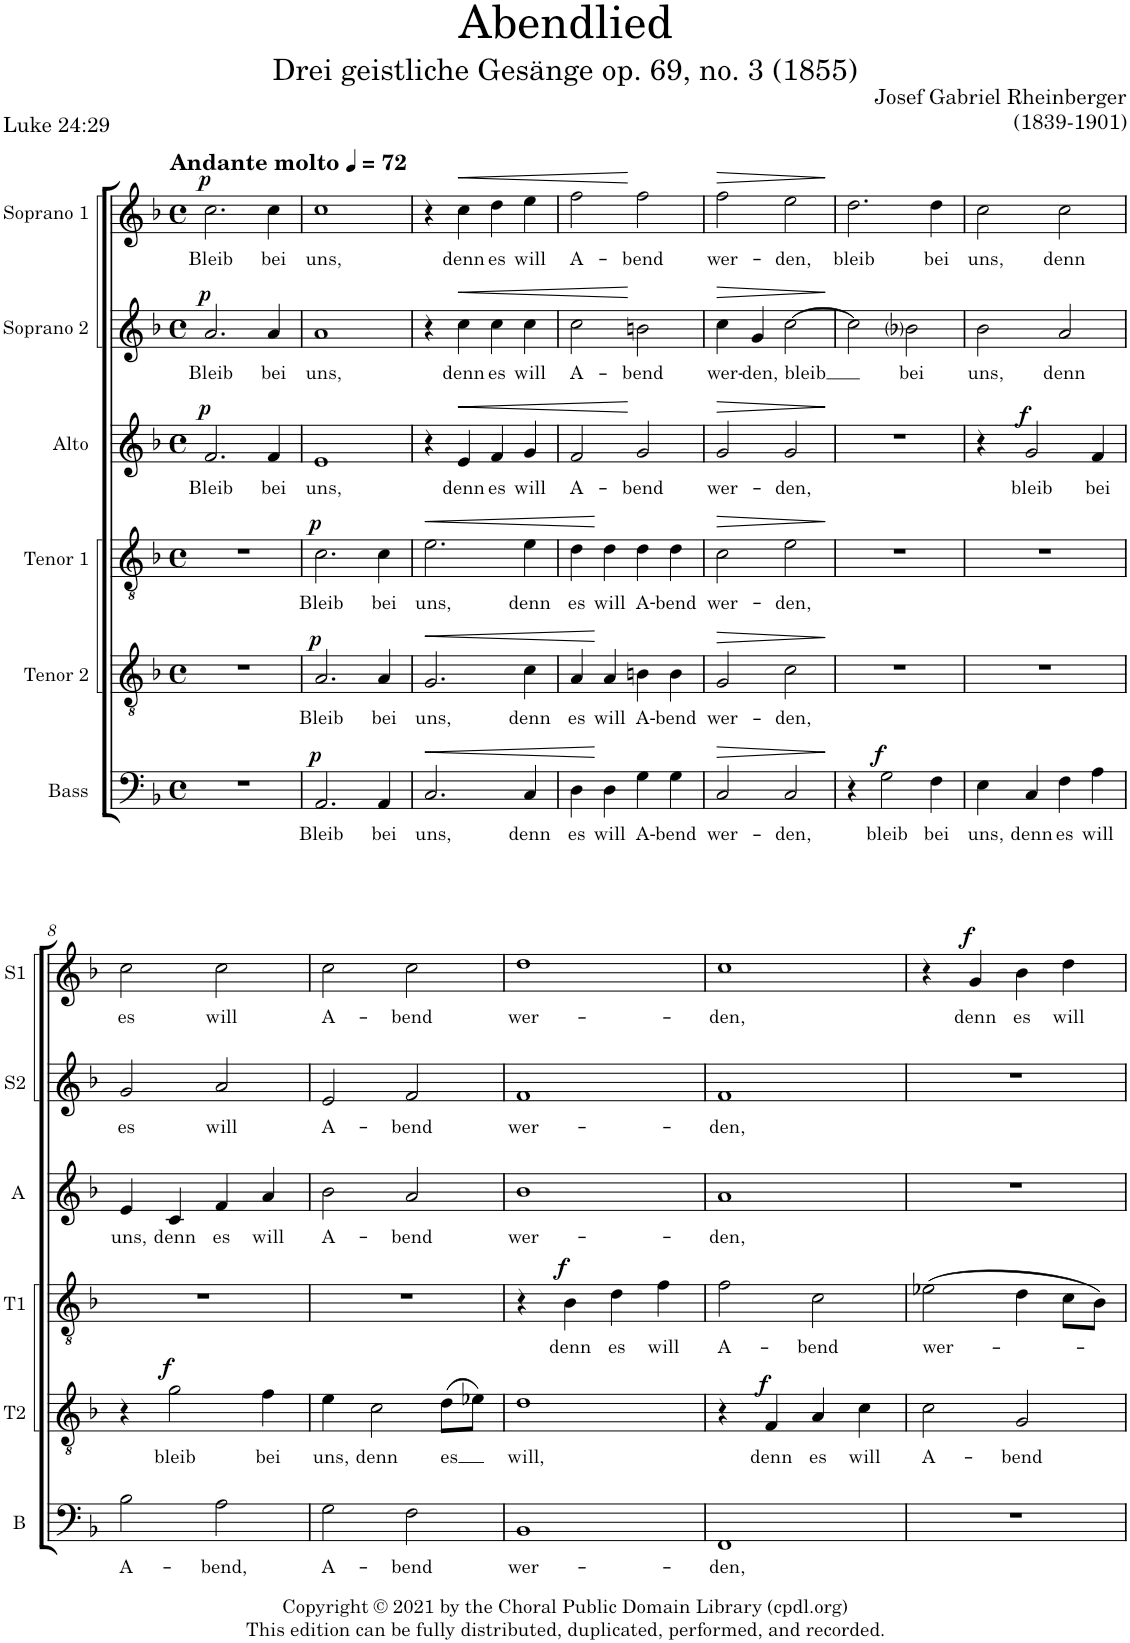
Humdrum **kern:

**kern	**text	**dynam	**kern	**text	**dynam	**kern	**text	**dynam	**kern	**text	**dynam	**kern	**text	**dynam	**kern	**text	**dynam
*part6	*part6	*part6	*part5	*part5	*part5	*part4	*part4	*part4	*part3	*part3	*part3	*part2	*part2	*part2	*part1	*part1	*part1
*staff6	*staff6	*staff6	*staff5	*staff5	*staff5	*staff4	*staff4	*staff4	*staff3	*staff3	*staff3	*staff2	*staff2	*staff2	*staff1	*staff1	*staff1
*I"Bass	*	*	*I"Tenor 2	*	*	*I"Tenor 1	*	*	*I"Alto	*	*	*I"Soprano 2	*	*	*I"Soprano 1	*	*
*I'B	*	*	*I'T2	*	*	*I'T1	*	*	*I'A	*	*	*I'S2	*	*	*I'S1	*	*
*clefF4	*	*	*clefGv2	*	*	*clefGv2	*	*	*clefG2	*	*	*clefG2	*	*	*clefG2	*	*
*k[b-]	*	*	*k[b-]	*	*	*k[b-]	*	*	*k[b-]	*	*	*k[b-]	*	*	*k[b-]	*	*
*M4/4	*	*	*M4/4	*	*	*M4/4	*	*	*M4/4	*	*	*M4/4	*	*	*M4/4	*	*
*met(c)	*	*	*met(c)	*	*	*met(c)	*	*	*met(c)	*	*	*met(c)	*	*	*met(c)	*	*
*MM72	*	*	*MM72	*	*	*MM72	*	*	*MM72	*	*	*MM72	*	*	*MM72	*	*
=1	=1	=1	=1	=1	=1	=1	=1	=1	=1	=1	=1	=1	=1	=1	=1	=1	=1
!	!	!	!	!	!	!	!	!	!	!	!	!	!	!	!LO:TX:a:B:t=Andante molto	!	!
!	!	!	!	!	!	!	!	!	!	!LO:LY:b	!LO:DY:a	!	!LO:LY:b	!LO:DY:a	!	!LO:LY:b	!LO:DY:a
1r	.	.	1r	.	.	1r	.	.	2.f/	Bleib	p	2.a/	Bleib	p	2.cc\	Bleib	p
!	!	!	!	!	!	!	!	!	!	!LO:LY:b	!	!	!LO:LY:b	!	!	!LO:LY:b	!
.	.	.	.	.	.	.	.	.	4f/	bei	.	4a/	bei	.	4cc\	bei	.
=2	=2	=2	=2	=2	=2	=2	=2	=2	=2	=2	=2	=2	=2	=2	=2	=2	=2
!	!LO:LY:b	!LO:DY:a	!	!LO:LY:b	!LO:DY:a	!	!LO:LY:b	!LO:DY:a	!	!LO:LY:b	!	!	!LO:LY:b	!	!	!LO:LY:b	!
2.AA/	Bleib	p	2.A/	Bleib	p	2.c\	Bleib	p	1e	uns,	.	1a	uns,	.	1cc	uns,	.
!	!LO:LY:b	!	!	!LO:LY:b	!	!	!LO:LY:b	!	!	!	!	!	!	!	!	!	!
4AA/	bei	.	4A/	bei	.	4c\	bei	.	.	.	.	.	.	.	.	.	.
=3	=3	=3	=3	=3	=3	=3	=3	=3	=3	=3	=3	=3	=3	=3	=3	=3	=3
!	!LO:LY:b	!LO:HP:b	!	!LO:LY:b	!LO:HP:b	!	!LO:LY:b	!LO:HP:b	!	!	!	!	!	!	!	!	!
2.C/	uns,	<	2.G/	uns,	<	2.e\	uns,	<	4r	.	.	4r	.	.	4r	.	.
!	!	!	!	!	!	!	!	!	!	!LO:LY:b	!LO:HP:b	!	!LO:LY:b	!LO:HP:b	!	!LO:LY:b	!LO:HP:b
.	.	.	.	.	.	.	.	.	4e/	denn	<	4cc\	denn	<	4cc\	denn	<
!	!	!	!	!	!	!	!	!	!	!LO:LY:b	!	!	!LO:LY:b	!	!	!LO:LY:b	!
.	.	.	.	.	.	.	.	.	4f/	es	.	4cc\	es	.	4dd\	es	.
!	!LO:LY:b	!	!	!LO:LY:b	!	!	!LO:LY:b	!	!	!LO:LY:b	!	!	!LO:LY:b	!	!	!LO:LY:b	!
4C/	denn	.	4c\	denn	.	4e\	denn	.	4g/	will	.	4cc\	will	.	4ee\	will	.
=4	=4	=4	=4	=4	=4	=4	=4	=4	=4	=4	=4	=4	=4	=4	=4	=4	=4
!	!LO:LY:b	!	!	!LO:LY:b	!	!	!LO:LY:b	!	!	!LO:LY:b	!	!	!LO:LY:b	!	!	!LO:LY:b	!
4D\	es	.	4A/	es	.	4d\	es	.	2f/	A-	.	2cc\	A-	.	2ff\	A-	.
!	!LO:LY:b	!	!	!LO:LY:b	!	!	!LO:LY:b	!	!	!	!	!	!	!	!	!	!
4D\	will	[	4A/	will	[	4d\	will	[	.	.	.	.	.	.	.	.	.
!	!LO:LY:b	!	!	!LO:LY:b	!	!	!LO:LY:b	!	!	!LO:LY:b	!	!	!LO:LY:b	!	!	!LO:LY:b	!
4G\	A-	.	4Bn\	A-	.	4d\	A-	.	2g/	-bend	[	2bn\	-bend	[	2ff\	-bend	[
!	!LO:LY:b	!	!	!LO:LY:b	!	!	!LO:LY:b	!	!	!	!	!	!	!	!	!	!
4G\	-bend	.	4B\	-bend	.	4d\	-bend	.	.	.	.	.	.	.	.	.	.
=5	=5	=5	=5	=5	=5	=5	=5	=5	=5	=5	=5	=5	=5	=5	=5	=5	=5
!	!LO:LY:b	!LO:HP:b	!	!LO:LY:b	!LO:HP:b	!	!LO:LY:b	!LO:HP:b	!	!LO:LY:b	!LO:HP:b	!	!LO:LY:b	!LO:HP:b	!	!LO:LY:b	!LO:HP:b
2C/	wer-	>	2G/	wer-	>	2c\	wer-	>	2g/	wer-	>	4cc\	wer-	>	2ff\	wer-	>
!	!	!	!	!	!	!	!	!	!	!	!	!	!LO:LY:b	!	!	!	!
.	.	.	.	.	.	.	.	.	.	.	.	4g/	-den,	.	.	.	.
!	!LO:LY:b	!	!	!LO:LY:b	!	!	!LO:LY:b	!	!	!LO:LY:b	!	!	!LO:LY:b	!	!	!LO:LY:b	!
2C/	-den,	.	2c\	-den,	.	2e\	-den,	.	2g/	-den,	.	[2cc\	bleib	.	2ee\	-den,	.
.	.	]	.	.	]	.	.	]	.	.	]	.	.	]	.	.	]
=6	=6	=6	=6	=6	=6	=6	=6	=6	=6	=6	=6	=6	=6	=6	=6	=6	=6
!	!	!	!	!	!	!	!	!	!	!	!	!	!	!	!	!LO:LY:b	!
4r	.	.	1r	.	.	1r	.	.	1r	.	.	2cc\]	.	.	2.dd\	bleib	.
!	!LO:LY:b	!LO:DY:a	!	!	!	!	!	!	!	!	!	!	!	!	!	!	!
2G\	bleib	f	.	.	.	.	.	.	.	.	.	.	.	.	.	.	.
!	!	!	!	!	!	!	!	!	!	!	!	!	!LO:LY:b	!	!	!	!
.	.	.	.	.	.	.	.	.	.	.	.	2b-i\	bei	.	.	.	.
!	!LO:LY:b	!	!	!	!	!	!	!	!	!	!	!	!	!	!	!LO:LY:b	!
4F\	bei	.	.	.	.	.	.	.	.	.	.	.	.	.	4dd\	bei	.
=7	=7	=7	=7	=7	=7	=7	=7	=7	=7	=7	=7	=7	=7	=7	=7	=7	=7
!	!LO:LY:b	!	!	!	!	!	!	!	!	!	!	!	!LO:LY:b	!	!	!LO:LY:b	!
4E\	uns,	.	1r	.	.	1r	.	.	4r	.	.	2b-\	uns,	.	2cc\	uns,	.
!	!LO:LY:b	!	!	!	!	!	!	!	!	!LO:LY:b	!LO:DY:a	!	!	!	!	!	!
4C/	denn	.	.	.	.	.	.	.	2g/	bleib	f	.	.	.	.	.	.
!	!LO:LY:b	!	!	!	!	!	!	!	!	!	!	!	!LO:LY:b	!	!	!LO:LY:b	!
4F\	es	.	.	.	.	.	.	.	.	.	.	2a/	denn	.	2cc\	denn	.
!	!LO:LY:b	!	!	!	!	!	!	!	!	!LO:LY:b	!	!	!	!	!	!	!
4A\	will	.	.	.	.	.	.	.	4f/	bei	.	.	.	.	.	.	.
!!LO:LB:g=z
=8	=8	=8	=8	=8	=8	=8	=8	=8	=8	=8	=8	=8	=8	=8	=8	=8	=8
!	!LO:LY:b	!	!	!	!	!	!	!	!	!LO:LY:b	!	!	!LO:LY:b	!	!	!LO:LY:b	!
2B-\	A-	.	4r	.	.	1r	.	.	4e/	uns,	.	2g/	es	.	2cc\	es	.
!	!	!	!	!LO:LY:b	!LO:DY:a	!	!	!	!	!LO:LY:b	!	!	!	!	!	!	!
.	.	.	2g\	bleib	f	.	.	.	4c/	denn	.	.	.	.	.	.	.
!	!LO:LY:b	!	!	!	!	!	!	!	!	!LO:LY:b	!	!	!LO:LY:b	!	!	!LO:LY:b	!
2A\	-bend,	.	.	.	.	.	.	.	4f/	es	.	2a/	will	.	2cc\	will	.
!	!	!	!	!LO:LY:b	!	!	!	!	!	!LO:LY:b	!	!	!	!	!	!	!
.	.	.	4f\	bei	.	.	.	.	4a/	will	.	.	.	.	.	.	.
=9	=9	=9	=9	=9	=9	=9	=9	=9	=9	=9	=9	=9	=9	=9	=9	=9	=9
!	!LO:LY:b	!	!	!LO:LY:b	!	!	!	!	!	!LO:LY:b	!	!	!LO:LY:b	!	!	!LO:LY:b	!
2G\	A-	.	4e\	uns,	.	1r	.	.	2b-\	A-	.	2e/	A-	.	2cc\	A-	.
!	!	!	!	!LO:LY:b	!	!	!	!	!	!	!	!	!	!	!	!	!
.	.	.	2c\	denn	.	.	.	.	.	.	.	.	.	.	.	.	.
!	!LO:LY:b	!	!	!	!	!	!	!	!	!LO:LY:b	!	!	!LO:LY:b	!	!	!LO:LY:b	!
2F\	-bend	.	.	.	.	.	.	.	2a/	-bend	.	2f/	-bend	.	2cc\	-bend	.
!	!	!	!	!LO:LY:b	!	!	!	!	!	!	!	!	!	!	!	!	!
.	.	.	(8d\L	es	.	.	.	.	.	.	.	.	.	.	.	.	.
.	.	.	8e-X\J)	.	.	.	.	.	.	.	.	.	.	.	.	.	.
=10	=10	=10	=10	=10	=10	=10	=10	=10	=10	=10	=10	=10	=10	=10	=10	=10	=10
!	!LO:LY:b	!	!	!LO:LY:b	!	!	!	!	!	!LO:LY:b	!	!	!LO:LY:b	!	!	!LO:LY:b	!
1BB-	wer-	.	1d	will,	.	4r	.	.	1b-	wer-	.	1f	wer-	.	1dd	wer-	.
!	!	!	!	!	!	!	!LO:LY:b	!LO:DY:a	!	!	!	!	!	!	!	!	!
.	.	.	.	.	.	4B-\	denn	f	.	.	.	.	.	.	.	.	.
!	!	!	!	!	!	!	!LO:LY:b	!	!	!	!	!	!	!	!	!	!
.	.	.	.	.	.	4d\	es	.	.	.	.	.	.	.	.	.	.
!	!	!	!	!	!	!	!LO:LY:b	!	!	!	!	!	!	!	!	!	!
.	.	.	.	.	.	4f\	will	.	.	.	.	.	.	.	.	.	.
=11	=11	=11	=11	=11	=11	=11	=11	=11	=11	=11	=11	=11	=11	=11	=11	=11	=11
!	!LO:LY:b	!	!	!	!	!	!LO:LY:b	!	!	!LO:LY:b	!	!	!LO:LY:b	!	!	!LO:LY:b	!
1FF	-den,	.	4r	.	.	2f\	A-	.	1a	-den,	.	1f	-den,	.	1cc	-den,	.
!	!	!	!	!LO:LY:b	!LO:DY:a	!	!	!	!	!	!	!	!	!	!	!	!
.	.	.	4F/	denn	f	.	.	.	.	.	.	.	.	.	.	.	.
!	!	!	!	!LO:LY:b	!	!	!LO:LY:b	!	!	!	!	!	!	!	!	!	!
.	.	.	4A/	es	.	2c\	-bend	.	.	.	.	.	.	.	.	.	.
!	!	!	!	!LO:LY:b	!	!	!	!	!	!	!	!	!	!	!	!	!
.	.	.	4c\	will	.	.	.	.	.	.	.	.	.	.	.	.	.
=12	=12	=12	=12	=12	=12	=12	=12	=12	=12	=12	=12	=12	=12	=12	=12	=12	=12
!	!	!	!	!LO:LY:b	!	!	!LO:LY:b	!	!	!	!	!	!	!	!	!	!
1r	.	.	2c\	A-	.	(2e-X\	wer-	.	1r	.	.	1r	.	.	4r	.	.
!	!	!	!	!	!	!	!	!	!	!	!	!	!	!	!	!LO:LY:b	!LO:DY:a
.	.	.	.	.	.	.	.	.	.	.	.	.	.	.	4g/	denn	f
!	!	!	!	!LO:LY:b	!	!	!	!	!	!	!	!	!	!	!	!LO:LY:b	!
.	.	.	2G/	-bend	.	4d\	.	.	.	.	.	.	.	.	4b-\	es	.
!	!	!	!	!	!	!	!	!	!	!	!	!	!	!	!	!LO:LY:b	!
.	.	.	.	.	.	8c\L	.	.	.	.	.	.	.	.	4dd\	will	.
.	.	.	.	.	.	8B-\J)	.	.	.	.	.	.	.	.	.	.	.
=	=	=	=	=	=	=	=	=	=	=	=	=	=	=	=	=	=
*-	*-	*-	*-	*-	*-	*-	*-	*-	*-	*-	*-	*-	*-	*-	*-	*-	*-
